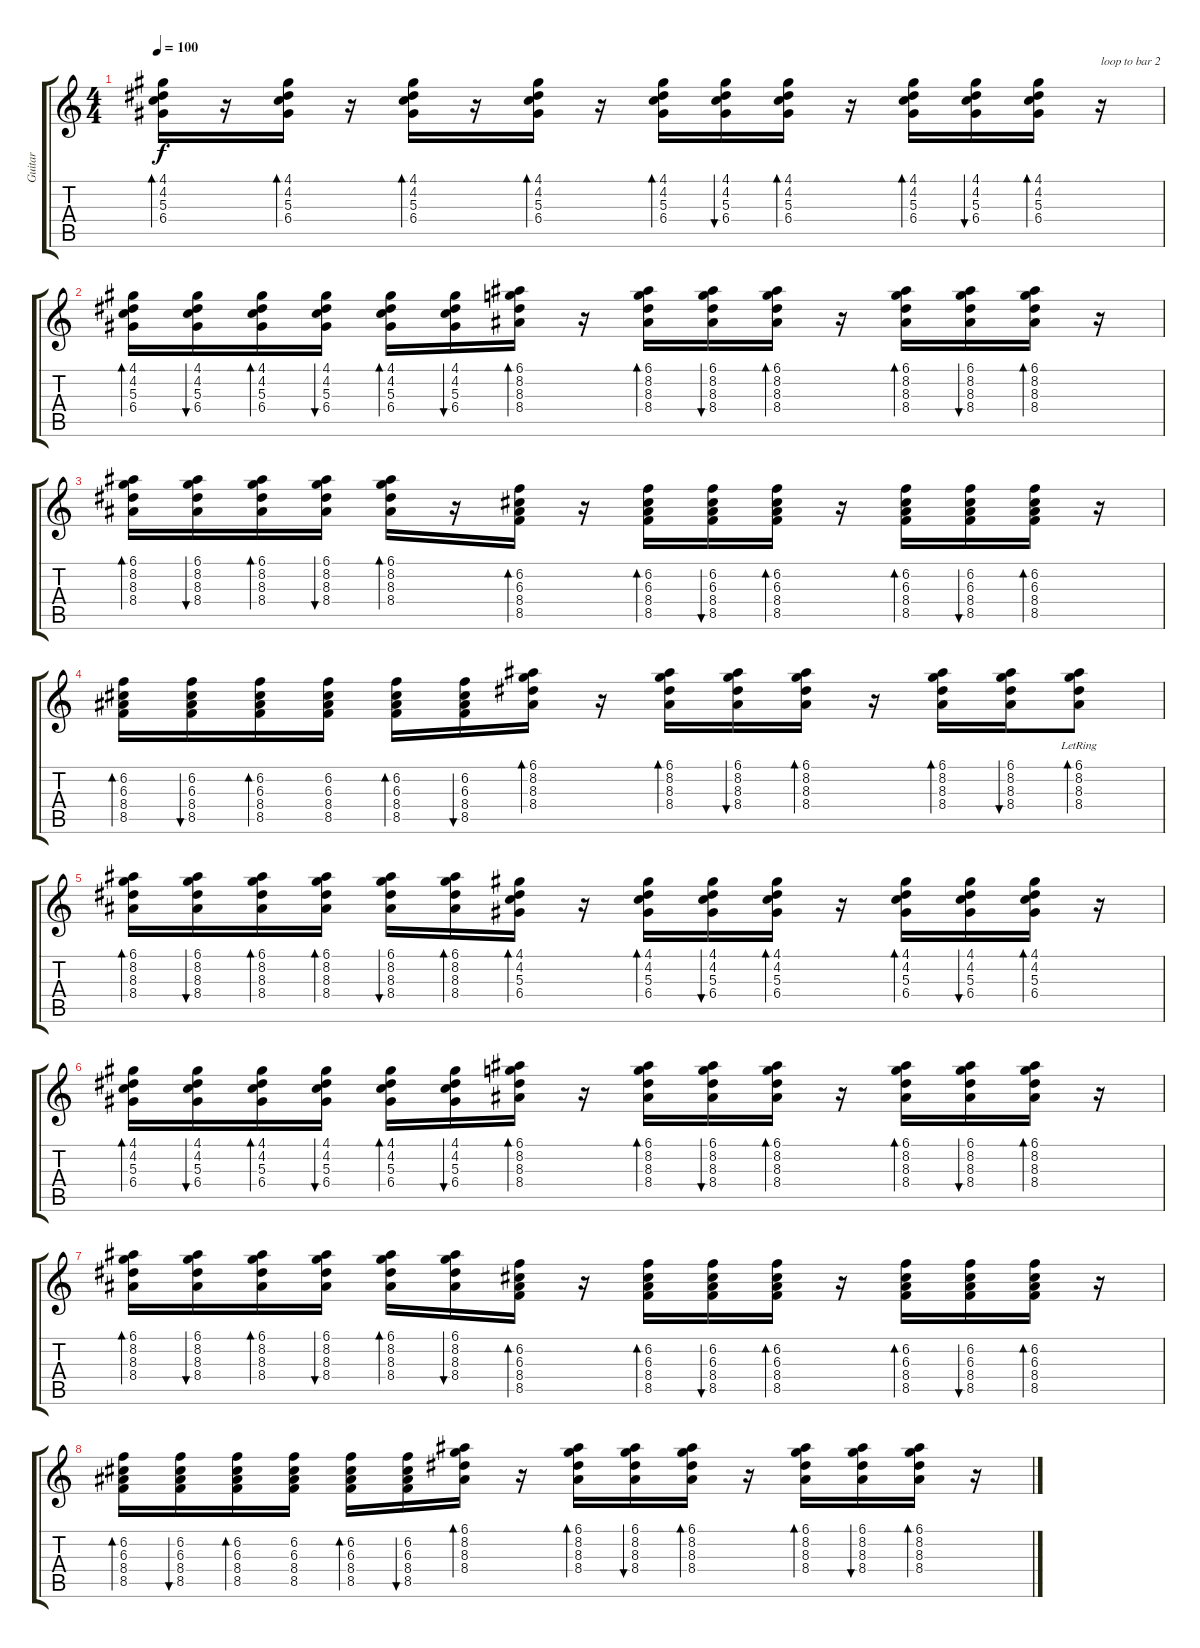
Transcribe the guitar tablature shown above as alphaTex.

\track ("Guitar" "Guitar") {instrument acousticguitarsteel}
\staff {score tabs}
\tuning (E4 B3 G3 D3 A2 E2) {hide}
\ts (4 4)
\tempo 100
\clef g2
\ks c
(4.1 4.2 5.3 6.4).16{bd 30 dy f} r.16 (4.1 4.2 5.3 6.4).16{bd 30} r.16 (4.1 4.2 5.3 6.4).16{bd 30} r.16 (4.1 4.2 5.3 6.4).16{bd 30} r.16 (4.1 4.2 5.3 6.4).16{bd 30} (4.1 4.2 5.3 6.4).16{bu 30} (4.1 4.2 5.3 6.4).16{bd 30} r.16 (4.1 4.2 5.3 6.4).16{bd 30} (4.1 4.2 5.3 6.4).16{bu 30} (4.1 4.2 5.3 6.4).16{bd 30} r.16{txt "loop to bar 2"} |
(4.1 4.2 5.3 6.4).16{bd 30} (4.1 4.2 5.3 6.4).16{bu 30} (4.1 4.2 5.3 6.4).16{bd 30} (4.1 4.2 5.3 6.4).16{bu 30} (4.1 4.2 5.3 6.4).16{bd 30} (4.1 4.2 5.3 6.4).16{bu 30} (6.1 8.2 8.3 8.4).16{bd 30} r.16 (6.1 8.2 8.3 8.4).16{bd 30} (6.1 8.2 8.3 8.4).16{bu 30} (6.1 8.2 8.3 8.4).16{bd 30} r.16 (6.1 8.2 8.3 8.4).16{bd 30} (6.1 8.2 8.3 8.4).16{bu 30} (6.1 8.2 8.3 8.4).16{bd 30} r.16 |
(6.1 8.2 8.3 8.4).16{bd 30} (6.1 8.2 8.3 8.4).16{bu 30} (6.1 8.2 8.3 8.4).16{bd 30} (6.1 8.2 8.3 8.4).16{bu 30} (6.1 8.2 8.3 8.4).16{bd 30} r.16 (6.2 6.3 8.4 8.5).16{bd 30} r.16 (6.2 6.3 8.4 8.5).16{bd 30} (6.2 6.3 8.4 8.5).16{bu 30} (6.2 6.3 8.4 8.5).16{bd 30} r.16 (6.2 6.3 8.4 8.5).16{bd 30} (6.2 6.3 8.4 8.5).16{bu 30} (6.2 6.3 8.4 8.5).16{bd 30} r.16 |
(6.2 6.3 8.4 8.5).16{bd 30} (6.2 6.3 8.4 8.5).16{bu 30} (6.2 6.3 8.4 8.5).16{bd 30} (6.2 6.3 8.4 8.5).16 (6.2 6.3 8.4 8.5).16{bd 30} (6.2 6.3 8.4 8.5).16{bu 30} (6.1 8.2 8.3 8.4).16{bd 30} r.16 (6.1 8.2 8.3 8.4).16{bd 30} (6.1 8.2 8.3 8.4).16{bu 30} (6.1 8.2 8.3 8.4).16{bd 30} r.16 (6.1 8.2 8.3 8.4).16{bd 30} (6.1 8.2 8.3 8.4).16{bu 30} (6.1 8.2{lr} 8.3{lr} 8.4{lr}).8{bd 30} |
(6.1 8.2 8.3 8.4).16{bd 30} (6.1 8.2 8.3 8.4).16{bu 30} (6.1 8.2 8.3 8.4).16{bd 30} (6.1 8.2 8.3 8.4).16{bd 30} (6.1 8.2 8.3 8.4).16{bu 30} (6.1 8.2 8.3 8.4).16{bd 30} (4.1 4.2 5.3 6.4).16{bd 30} r.16 (4.1 4.2 5.3 6.4).16{bd 30} (4.1 4.2 5.3 6.4).16{bu 30} (4.1 4.2 5.3 6.4).16{bd 30} r.16 (4.1 4.2 5.3 6.4).16{bd 30} (4.1 4.2 5.3 6.4).16{bu 30} (4.1 4.2 5.3 6.4).16{bd 30} r.16 |
(4.1 4.2 5.3 6.4).16{bd 30} (4.1 4.2 5.3 6.4).16{bu 30} (4.1 4.2 5.3 6.4).16{bd 30} (4.1 4.2 5.3 6.4).16{bu 30} (4.1 4.2 5.3 6.4).16{bd 30} (4.1 4.2 5.3 6.4).16{bu 30} (6.1 8.2 8.3 8.4).16{bd 30} r.16 (6.1 8.2 8.3 8.4).16{bd 30} (6.1 8.2 8.3 8.4).16{bu 30} (6.1 8.2 8.3 8.4).16{bd 30} r.16 (6.1 8.2 8.3 8.4).16{bd 30} (6.1 8.2 8.3 8.4).16{bu 30} (6.1 8.2 8.3 8.4).16{bd 30} r.16 |
(6.1 8.2 8.3 8.4).16{bd 30} (6.1 8.2 8.3 8.4).16{bu 30} (6.1 8.2 8.3 8.4).16{bd 30} (6.1 8.2 8.3 8.4).16{bu 30} (6.1 8.2 8.3 8.4).16{bd 30} (6.1 8.2 8.3 8.4).16{bu 30} (6.2 6.3 8.4 8.5).16{bd 30} r.16 (6.2 6.3 8.4 8.5).16{bd 30} (6.2 6.3 8.4 8.5).16{bu 30} (6.2 6.3 8.4 8.5).16{bd 30} r.16 (6.2 6.3 8.4 8.5).16{bd 30} (6.2 6.3 8.4 8.5).16{bu 30} (6.2 6.3 8.4 8.5).16{bd 30} r.16 |
(6.2 6.3 8.4 8.5).16{bd 30} (6.2 6.3 8.4 8.5).16{bu 30} (6.2 6.3 8.4 8.5).16{bd 30} (6.2 6.3 8.4 8.5).16 (6.2 6.3 8.4 8.5).16{bd 30} (6.2 6.3 8.4 8.5).16{bu 30} (6.1 8.2 8.3 8.4).16{bd 30} r.16 (6.1 8.2 8.3 8.4).16{bd 30} (6.1 8.2 8.3 8.4).16{bu 30} (6.1 8.2 8.3 8.4).16{bd 30} r.16 (6.1 8.2 8.3 8.4).16{bd 30} (6.1 8.2 8.3 8.4).16{bu 30} (6.1 8.2 8.3 8.4).16{bd 30} r.16
